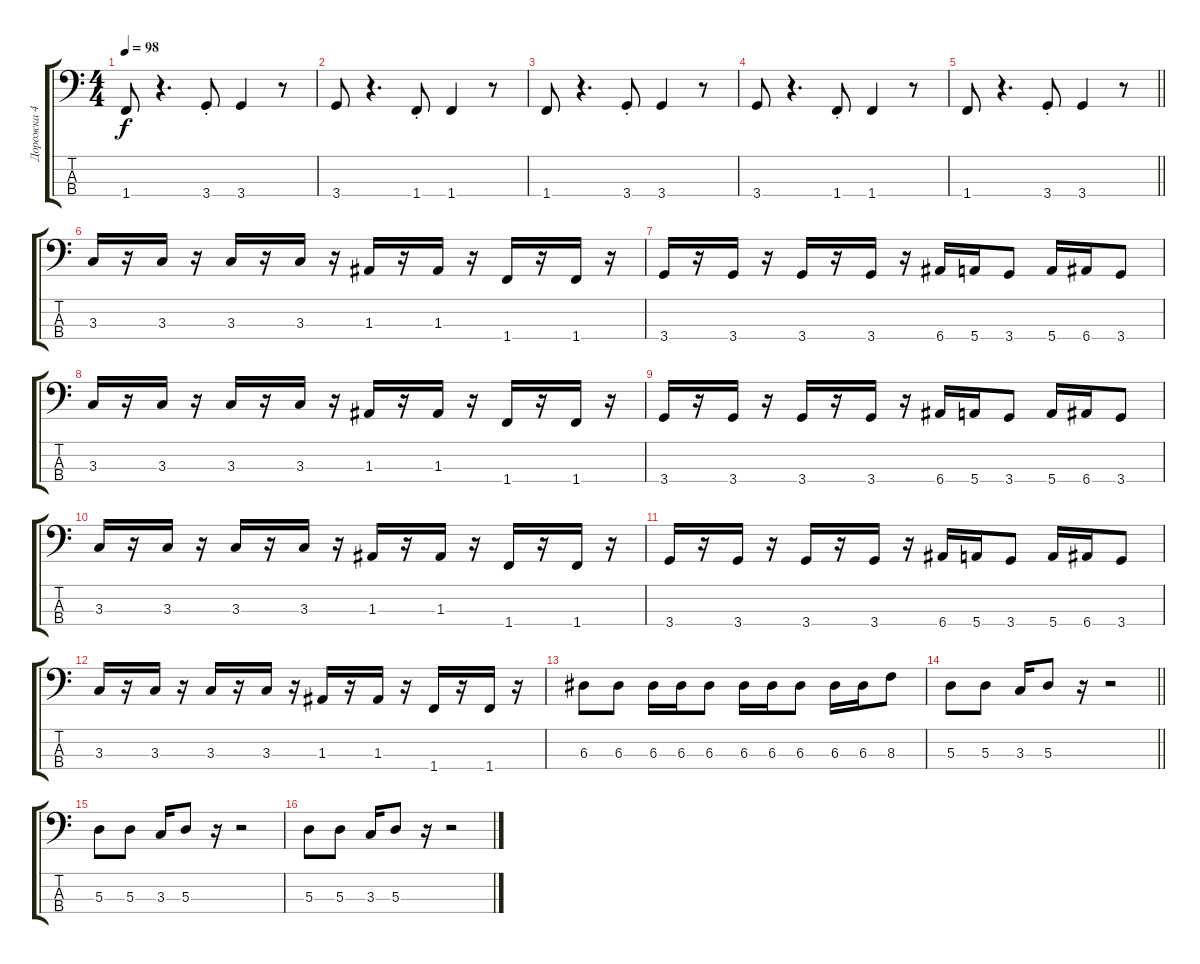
\track ("Дорожка 4" "Дорожка 4") {instrument electricbasspick}
\staff {score tabs}
\tuning (G2 D2 A1 E1) {hide}
\ts (4 4)
\tempo 98
\clef f4
\ks c
1.4.8{dy f} r.4{d} 3.4{st}.8 3.4.4 r.8 |
3.4.8 r.4{d} 1.4{st}.8 1.4.4 r.8 |
1.4.8 r.4{d} 3.4{st}.8 3.4.4 r.8 |
3.4.8 r.4{d} 1.4{st}.8 1.4.4 r.8 |
\barLineRight lightlight
1.4.8 r.4{d} 3.4{st}.8 3.4.4 r.8 |
3.3.16 r.16 3.3.16 r.16 3.3.16 r.16 3.3.16 r.16 1.3.16 r.16 1.3.16 r.16 1.4.16 r.16 1.4.16 r.16 |
3.4.16 r.16 3.4.16 r.16 3.4.16 r.16 3.4.16 r.16 6.4.16 5.4.16 3.4.8 5.4.16 6.4.16 3.4.8 |
3.3.16 r.16 3.3.16 r.16 3.3.16 r.16 3.3.16 r.16 1.3.16 r.16 1.3.16 r.16 1.4.16 r.16 1.4.16 r.16 |
3.4.16 r.16 3.4.16 r.16 3.4.16 r.16 3.4.16 r.16 6.4.16 5.4.16 3.4.8 5.4.16 6.4.16 3.4.8 |
3.3.16 r.16 3.3.16 r.16 3.3.16 r.16 3.3.16 r.16 1.3.16 r.16 1.3.16 r.16 1.4.16 r.16 1.4.16 r.16 |
3.4.16 r.16 3.4.16 r.16 3.4.16 r.16 3.4.16 r.16 6.4.16 5.4.16 3.4.8 5.4.16 6.4.16 3.4.8 |
3.3.16 r.16 3.3.16 r.16 3.3.16 r.16 3.3.16 r.16 1.3.16 r.16 1.3.16 r.16 1.4.16 r.16 1.4.16 r.16 |
6.3.8 6.3.8 6.3.16 6.3.16 6.3.8 6.3.16 6.3.16 6.3.8 6.3.16 6.3.16 8.3.8 |
\barLineRight lightlight
5.3.8 5.3.8 3.3.16 5.3.8 r.16 r.2 |
5.3.8 5.3.8 3.3.16 5.3.8 r.16 r.2 |
5.3.8 5.3.8 3.3.16 5.3.8 r.16 r.2
